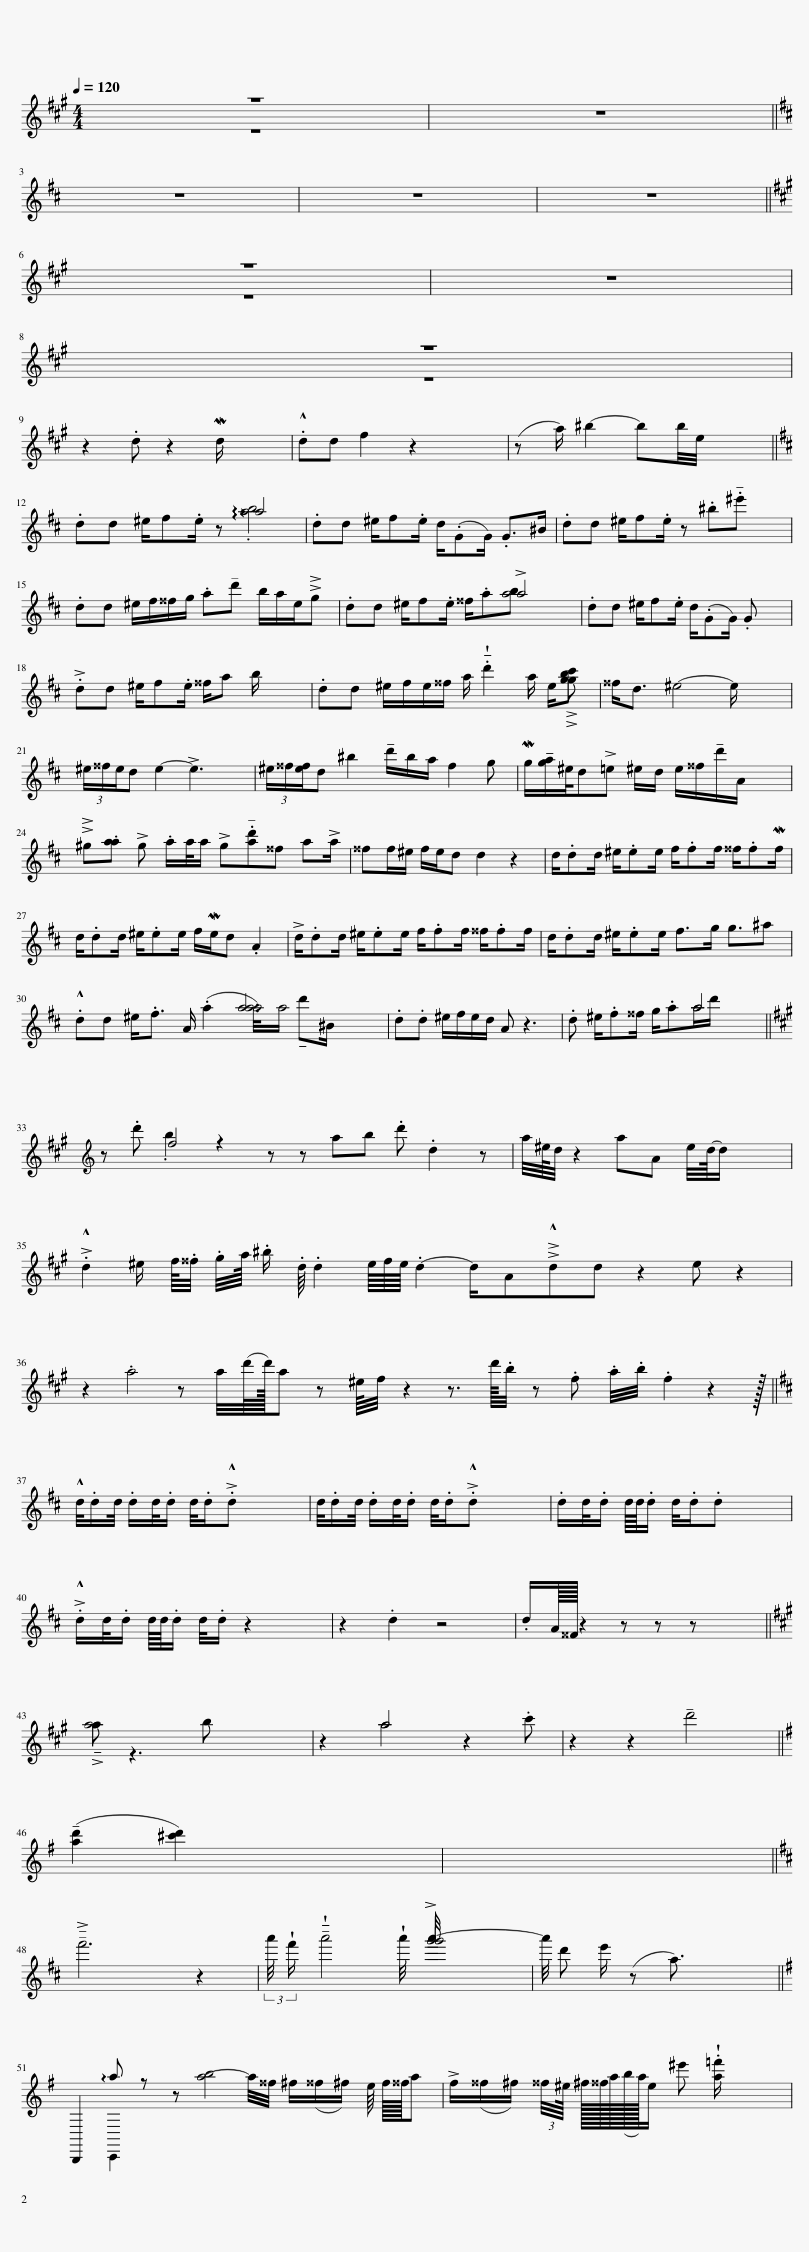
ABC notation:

X:1
%%score ( 1 2 )
L:1/8
Q:1/4=120
M:4/4
I:linebreak $
K:A
V:1 treble
V:2 treble
V:1
 z8 | z8 ||$[K:D] z8 | z8 | z8 ||$ %5
[K:A] z8 | z8 |$ z8 |$ z2 .d z2 Md/ x5/2 | .!^!dd f2 z2 x2 | %10
 (z a/) ^b2- bb/4e/4 x3 ||$[K:D] .dd ^e/f.e/ z !arpeggio!.[ab]4 | .dd ^e/f.e/ d/(.GG/) .G>^B | .dd ^e/f.e/ z .^b.!tenuto!^e' x |$ .dd ^e/f/^^f/g/ .a!tenuto!d' b/a/e/!>!g | %15
 .dd ^e/f.e/ ^^f/.a[ab] x3 | .dd ^e/f.e/ d/(.GG/) .G x |$ !>!.dd ^e/f.e/ ^^f/a b/ x2 | .dd ^e/f/e/^^f/ a/ !wedge!.!tenuto!d'2 a/ e/g | ^^f<d ^e4- e/ x3/2 |$ %20
 (3^e/^^f/e/d e2- !>!e3 x | (3^e/^^f/[ef]/d ^b2 !tenuto!d'/b/a/ f2 g | Mg/!tenuto![ga]/^e/4d!>!=e ^e/d/ e/^^f/!tenuto!d'/A/ x7/4 |$ !>!^g.[aa] !>!g .a/a/4a/ !>!g.!tenuto![ad']^^f a!>!a/ | ^^ff/^e/ f/e/d d2 z2 | %25
 d/.dd/ ^e/.ee/ f/.ff/ ^^f/.fMf/ |$ d/.dd/ ^e/.ee/ f/Me/d .A2 | !>!d/.dd/ ^e/.ee/ f/.ff/ ^^f/.ff/ | d/.dd/ ^e/.ee/ f>g g3/2^a |$ .!^!dd ^e<.f A/ (.a2 a/4)a/ !tenuto!d'^B/ x15/4 | %30
 .d.d ^e/f/e/d/ A z3 | .d ^e/.f^^f/ g/.aa/d'/ x3 ||$[K:A][K:treble] z .d' .b2 z2 z z ab .d' .d2 z | a/4^e/8d/4 z2 aA e/4d/8-d/ x5/2 |$ !>!.!^!d2 ^e/ f/8.^^f/4 .g/4a/8 .^b/ .d/8 .d2 e/8f/8e/8 .d2- d/A!>!!^!dd z2 e z2 |$ %35
 z2 .a4 z a/4(d'/8d'/30)a z ^e/8f/4 z2 z3/2 d'/16.b/4 z .f .a/4.b/4 .f2 z2 z/30 ||$[K:D] !^!d/4.d/d/4 .d/d/4.d/ d/4.d/!>!.!^!d x4 | d/4.d/d/4 .d/d/4.d/ d/4.d/!>!.!^!d x4 | .d/d/4.d/ d/8d/8.d/ d/4.d/.d x17/4 |$ !>!.!^!d/d/4.d/ d/8d/8.d/ d/4.d/ z2 x13/4 | %40
 z2 .d2 z4 | .d/A/16^^F/16 z2 z z z x19/8 ||$[K:A] a4 b x3 | z2 a4 z2 .c' | z2 z2 !tenuto!d'4 ||$ %45
[K:G] (!tenuto![ad']2 [^c'd']2) x4 | x8 ||$[K:D] !>!!tenuto!f'6 z2 | (3:2:2a'/4 !wedge!f'/ !wedge!!tenuto!a'4 !wedge!a'/4 [g'a'-]/4 x15/4 | a'/4 d' e'/ (z a3/2) x15/4 ||$ %50
[K:G] B,,,2 !arpeggio!a z z [a-b]4 a/4^^f/4 ^f/(^^f/^f/) e/8 f/16^^f/16a | !>!f/(^^f/^f/) (3:2:2^^f/4^e/8 ^f/30^^f/30a/30(b/30a/30)e/ ^e' !wedge!.[a=f']/ x4 | %52
V:2
 z8 | x8 ||$[K:D] x8 | x8 | x8 ||$ %5
[K:A] z8 | x8 |$ z8 |$ x8 | x8 | %10
 x8 ||$[K:D] x5 !arpeggio!a4 | x8 | x8 |$ x17/2 | %15
 x11/2 !>!a4 | x8 |$ x8 | x15/2 !>![gbc'] | x8 |$ %20
 x8 | x17/2 | x8 |$ x35/4 | x8 | %25
 x8 |$ x8 | x8 | x17/2 |$ x13/2 [aa]6 | %30
 x8 | x9/2 a4 ||$[K:A][K:treble] x2 f4 x8 | x8 |$ x67/4 |$ %35
 x20 ||$[K:D] x8 | x8 | x8 |$ x8 | %40
 x8 | x8 ||$[K:A] !>!!tenuto![aa] z3 x4 | x2 a4 x3 | x8 ||$ %45
[K:G] x8 | x8 ||$[K:D] x8 | x19/4 !>!g'4 | x8 ||$ %50
[K:G] x2 C,,2 x33/4 | x8 | %52
